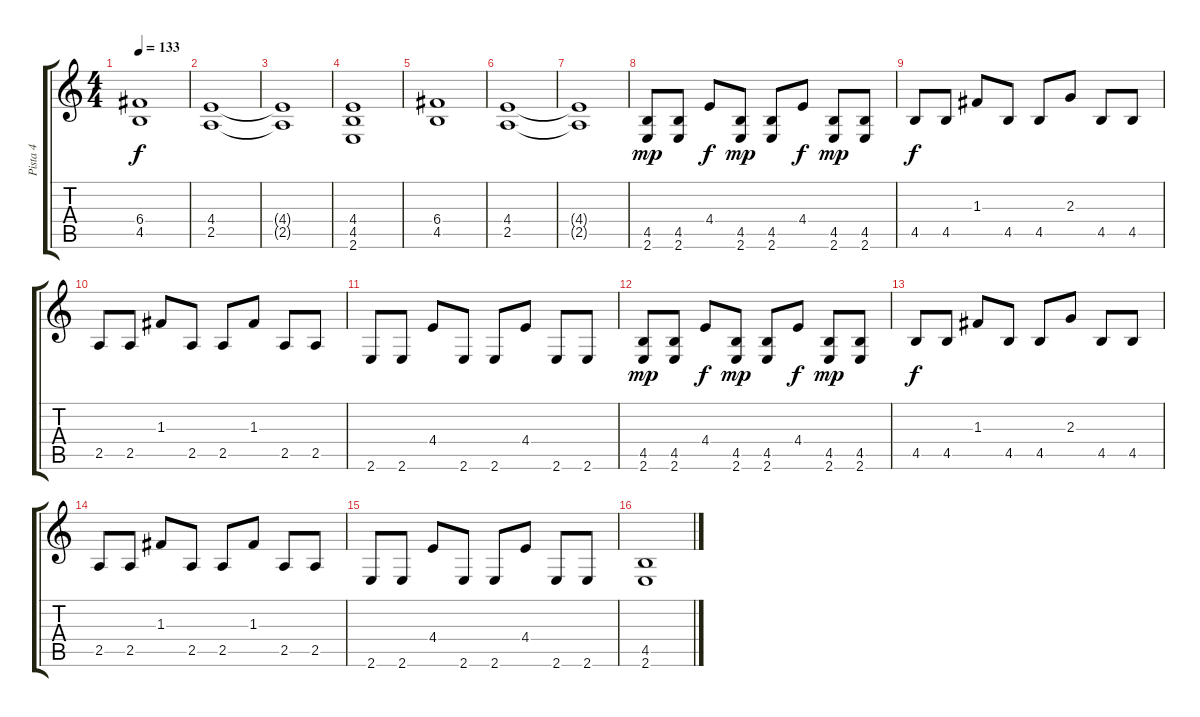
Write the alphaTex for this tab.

\track ("Pista 4" "Pista 4") {instrument distortionguitar}
\staff {score tabs}
\tuning (D4 A3 F3 C3 G2 D2) {hide}
\ts (4 4)
\tempo 133
\clef g2
\ks c
(6.4 4.5).1{dy f} |
(4.4 2.5).1 |
(4.4{t} 2.5{t}).1 |
(4.4 4.5 2.6).1 |
(6.4 4.5).1 |
(4.4 2.5).1 |
(4.4{t} 2.5{t}).1 |
(4.5 2.6).8{dy mp} (4.5 2.6).8 4.4.8{dy f} (4.5 2.6).8{dy mp} (4.5 2.6).8 4.4.8{dy f} (4.5 2.6).8{dy mp} (4.5 2.6).8 |
4.5.8{dy f} 4.5.8 1.3.8 4.5.8 4.5.8 2.3.8 4.5.8 4.5.8 |
2.5.8 2.5.8 1.3.8 2.5.8 2.5.8 1.3.8 2.5.8 2.5.8 |
2.6.8 2.6.8 4.4.8 2.6.8 2.6.8 4.4.8 2.6.8 2.6.8 |
(4.5 2.6).8{dy mp} (4.5 2.6).8 4.4.8{dy f} (4.5 2.6).8{dy mp} (4.5 2.6).8 4.4.8{dy f} (4.5 2.6).8{dy mp} (4.5 2.6).8 |
4.5.8{dy f} 4.5.8 1.3.8 4.5.8 4.5.8 2.3.8 4.5.8 4.5.8 |
2.5.8 2.5.8 1.3.8 2.5.8 2.5.8 1.3.8 2.5.8 2.5.8 |
2.6.8 2.6.8 4.4.8 2.6.8 2.6.8 4.4.8 2.6.8 2.6.8 |
(4.5 2.6).1
